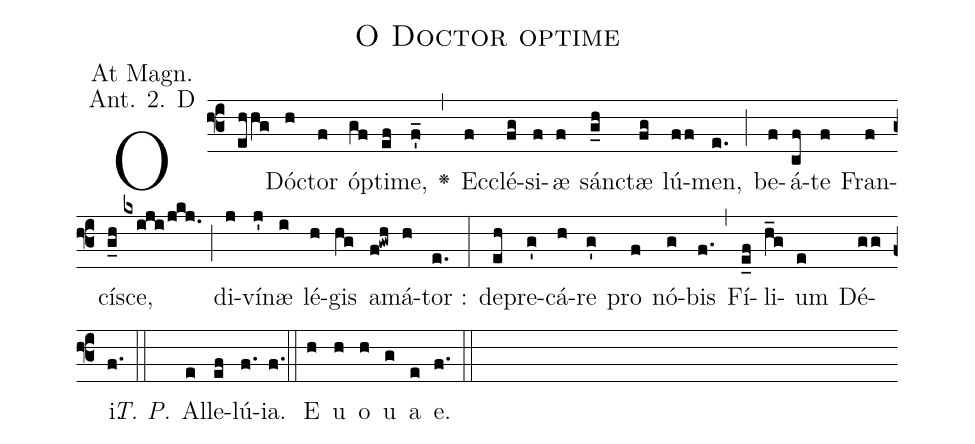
name: O Doctor optime;
office-part: Magnificat Antiphon;
mode: 2D;
annotation: At Magn.;
annotation: Ant. 2. D;
def-m2:\ifx\breakbeforeEuouae\undefined\else;
def-m3:\fi;
%%
(f3)O(ehhg) Dó(h)ctor(f) óp(gf)ti(ef)me,(f'_) <v>\greheightstar</v>(,)
Ec(f)clé(fg)si(f)æ(f) sán(g_h)ctæ(fg) lú(ff)men,(e.) (;)
be(f)á(cf)te(f) Fran(f)cí(g_h)sce,(kxiji/jkj.) (;)
di(j)ví(j')næ(i) lé(h)gis(hg) a(f!gwh)má(h)tor :(e.) (:)
de(eh)pre(g')cá(h)re(g') pro(f) nó(g)bis(f.) (,)
Fí(e_f)li(h_g)um(e) Dé(gg)i.(f.) (::)

<i>T.~P.</i>() Al(e)le(ef)lú(f.)ia.(f.) (::[em2]z[em3])

<eu>E(h) u(h) o(h) u(g) a(e) e.</eu>(f.) (::)
